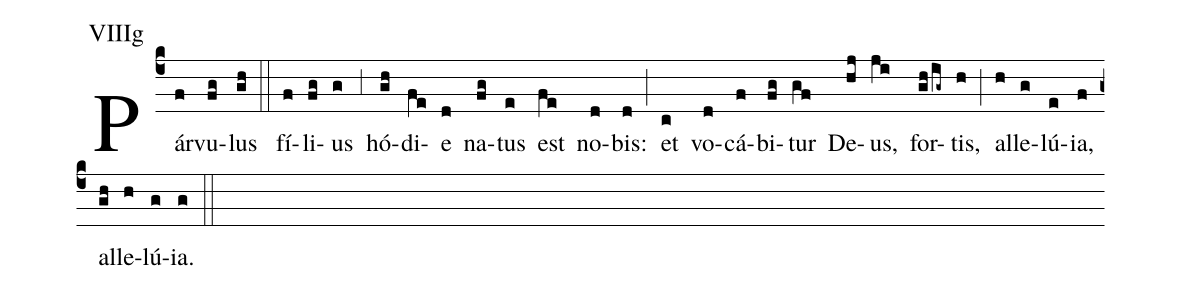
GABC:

annotation: VIIIg;
%%
(c4) Pár(f)vu(fg)lus(gh) (::) fí(f)li(fg)us(g) (;3) hó(gh)di(fe)e(d) na(fg)tus(e) est(fe) no(d)bis:(d) (;) et(c) vo(d)cá(f)bi(fg)tur(gf) De(hj)us,(ji) for(gh/ig~)tis,(h) (;) al(h)le(g)lú(e)ia,(f) al(gh)le(h)lú(g)ia.(g) (::)
